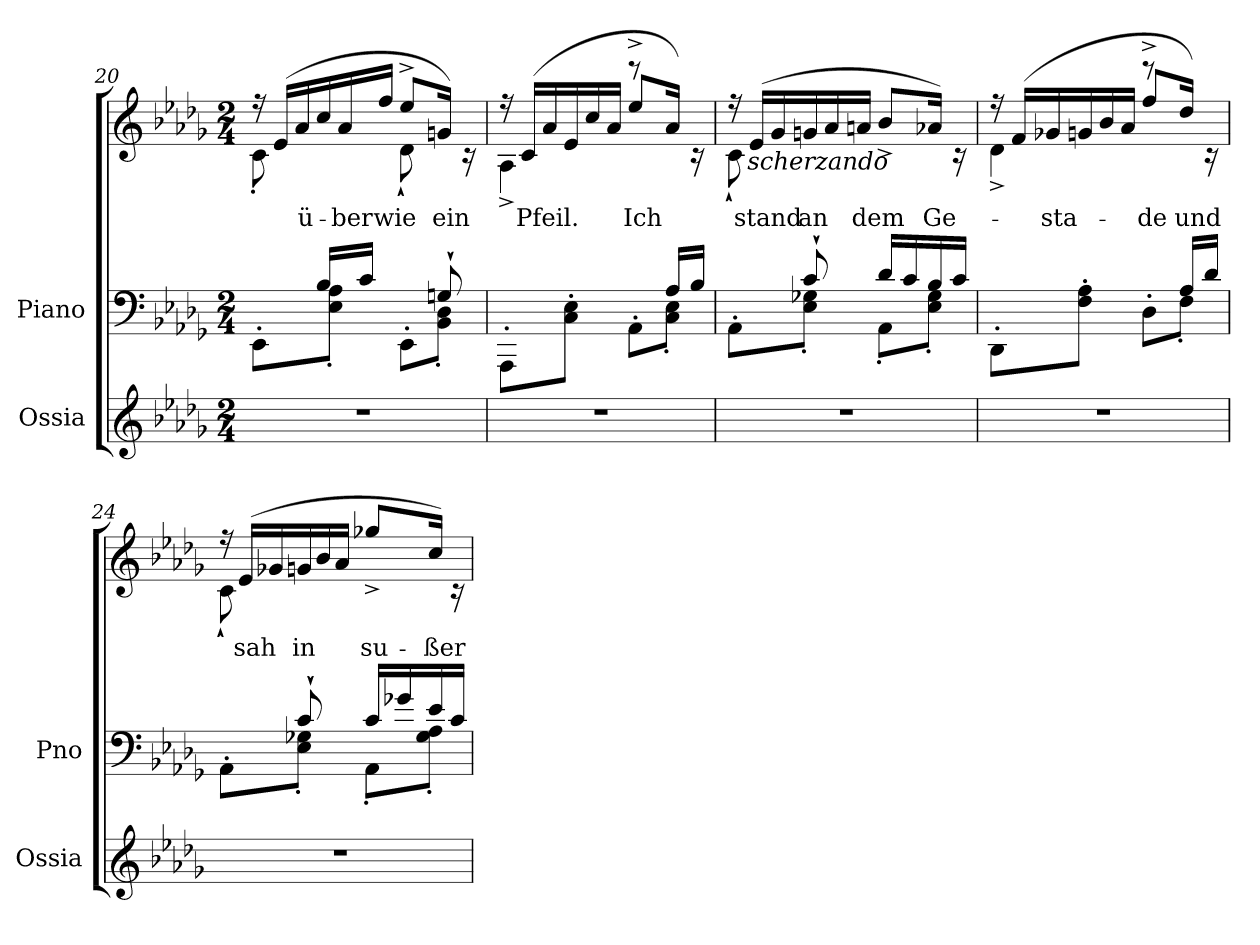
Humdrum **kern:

**kern	**kern	**kern	**text
*part2	*part1	*part1	*part1
*staff3	*staff2	*staff1	*staff1
*I"Ossia	*I"Piano	*	*
*I'Ossia	*I'Pno	*	*
*clefG2	*clefF4	*clefG2	*
*k[b-e-a-d-g-]	*k[b-e-a-d-g-]	*k[b-e-a-d-g-]	*
*M2/4	*M2/4	*M2/4	*
=20	=20	=20	=20
*	*^	*	*
*	*	*	*Xtuplet	*
*	*	*	*^	*
2r	8ryy	8EE-'\L	24r	8c'\	.
.	.	.	(>24e-/LL	.	.
!	!	!	!	!	!LO:LY:a
.	.	.	24a-/	.	-ü-
.	16B-/LL	8E-\' 8A-\'J	24cc/	8ryy	.
!	!	!	!	!	!LO:LY:a
.	.	.	24a-/	.	-ber
.	16c/JJ	.	.	.	.
!	!	!	!	!	!LO:LY:a
.	.	.	24ff/JJ	.	wie
.	8ryy	8EE-'\L	8ee-^/L	8d-`\	.
!	!	!	!	!	!LO:LY:a
.	8Gn`/	8BB-\' 8D-\'J	16gn/Jk)	8ryy	ein
.	.	.	16rc	.	.
!!LO:LB:g=z	!!
=21	=21	=21	=21	=21	=21
2r	4.ryy	8AAA-'\L	24r	4A-^\	.
!	!	!	!	!	!LO:LY:a
.	.	.	(>24c/LL	.	Pfeil.
.	.	.	24a-/	.	.
.	.	8C\' 8E-\'J	24e-/	.	.
.	.	.	24cc/	.	.
.	.	.	24a-/JJ	.	.
!	!	!	!	!	!LO:LY:a
.	.	8AA-'\L	8ee-^/L	8reee	Ich
.	16A-/LL	8C\' 8E-\'J	16a-/Jk)	8ryy	.
.	16B-/JJ	.	16rc	.	.
=22	=22	=22	=22	=22	=22
2r	8ryy	8AA-'\L	24r	8c`\	.
!	!	!	!LO:TX:b:i:t=scherzando	!	!
!	!	!	!	!	!LO:LY:a
.	.	.	(>24e-/LL	.	stand
.	.	.	24g-/	.	.
!	!	!	!	!	!LO:LY:a
.	8c`/	8E-\' 8G-X\'J	24gn/	4.ryy	an
.	.	.	24a-/	.	.
!	!	!	!	!	!LO:LY:a
.	.	.	24an/JJ	.	dem
.	16d-/LL	8AA-'\L	8b-^/L	.	.
.	16c/	.	.	.	.
!	!	!	!	!	!LO:LY:a
.	16B-/	8E-\' 8G-\'J	16a-X/Jk)	.	Ge-
.	16c/JJ	.	16rc	.	.
=23	=23	=23	=23	=23	=23
2r	4.ryy	8DD-'\L	24r	4d-^\	.
.	.	.	(>24f/LL	.	.
!	!	!	!	!	!LO:LY:a
.	.	.	24g-X/	.	-sta-
.	.	8F\' 8A-\'J	24gn/	.	.
.	.	.	24b-/	.	.
.	.	.	24a-/JJ	.	.
!	!	!	!	!	!LO:LY:a
.	.	8D-'\L	8ff^/L	8reee	-de
!	!	!	!	!	!LO:LY:a
.	16A-/LL	8F'\J	16dd-/Jk)	8ryy	und
.	16d-/JJ	.	16rc	.	.
=24	=24	=24	=24	=24	=24
2r	8ryy	8AA-'\L	24r	8c`\	.
!	!	!	!	!	!LO:LY:a
.	.	.	(>24e-/LL	.	sah
.	.	.	24g-X/	.	.
!	!	!	!	!	!LO:LY:a
.	8c`/	8E-\' 8G-X\'J	24gn/	4.ryy	in
.	.	.	24b-/	.	.
.	.	.	24a-/JJ	.	.
!	!	!	!	!	!LO:LY:a
.	16c/LL	8AA-'\L	8gg-X^/L	.	su-
.	16g-X/	.	.	.	.
!	!	!	!	!	!LO:LY:a
.	16e-/	8G-\' 8A-\'J	16cc/Jk)	.	-ßer
.	16c/JJ	.	16rc	.	.
*	*v	*v	*	*	*
*	*	*v	*v	*
=	=	=	=
*-	*-	*-	*-
